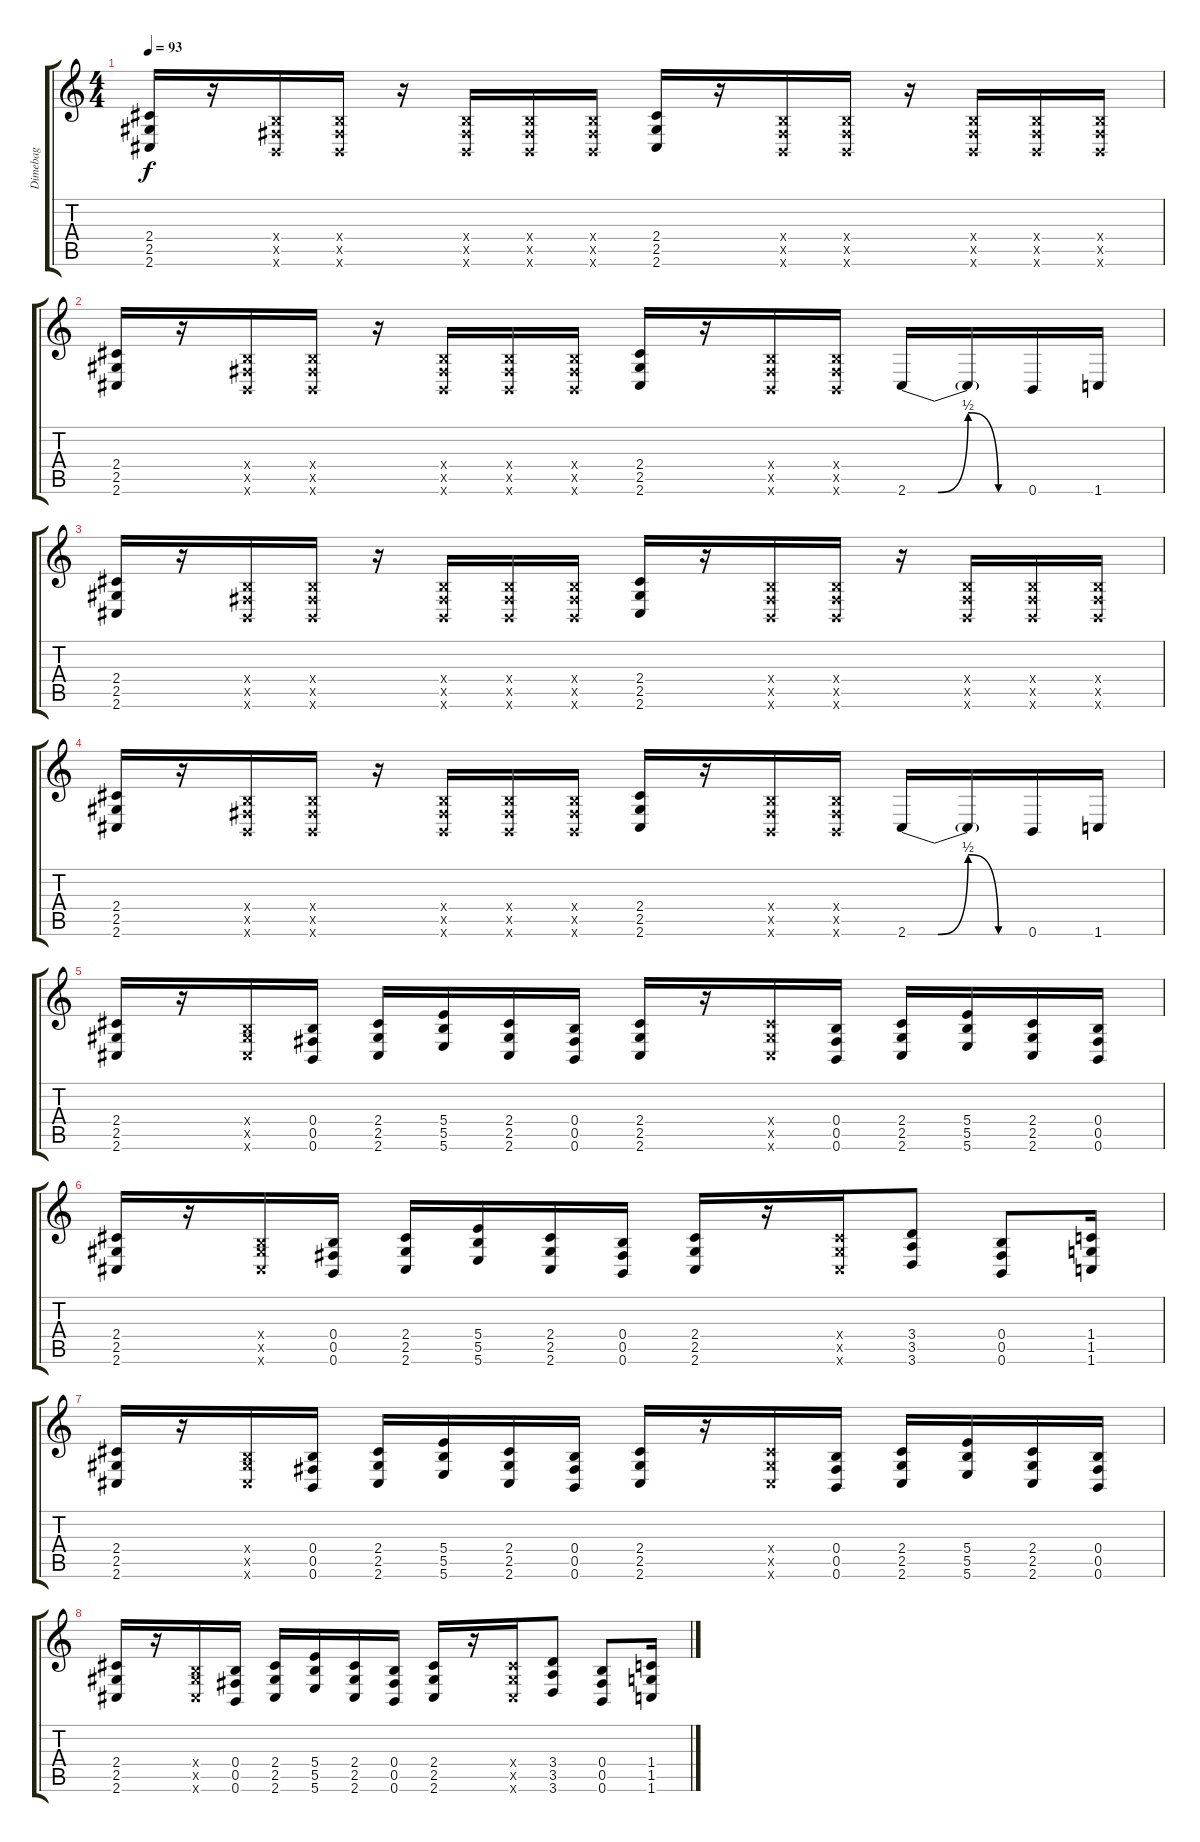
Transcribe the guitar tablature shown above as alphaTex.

\track ("Dimebag" "Dimebag") {instrument distortionguitar}
\staff {score tabs}
\tuning (Db4 Ab3 E3 B2 Gb2 B1) {hide}
\ts (4 4)
\tempo 93
\clef g2
\ks c
(2.4 2.5 2.6).16{dy f} r.16 (0.4{x} 0.5{x} 0.6{x}).16 (0.4{x} 0.5{x} 0.6{x}).16 r.16 (0.4{x} 0.5{x} 0.6{x}).16 (0.4{x} 0.5{x} 0.6{x}).16 (0.4{x} 0.5{x} 0.6{x}).16 (2.4 2.5 2.6).16 r.16 (0.4{x} 0.5{x} 0.6{x}).16 (0.4{x} 0.5{x} 0.6{x}).16 r.16 (0.4{x} 0.5{x} 0.6{x}).16 (0.4{x} 0.5{x} 0.6{x}).16 (0.4{x} 0.5{x} 0.6{x}).16 |
(2.4 2.5 2.6).16 r.16 (0.4{x} 0.5{x} 0.6{x}).16 (0.4{x} 0.5{x} 0.6{x}).16 r.16 (0.4{x} 0.5{x} 0.6{x}).16 (0.4{x} 0.5{x} 0.6{x}).16 (0.4{x} 0.5{x} 0.6{x}).16 (2.4 2.5 2.6).16 r.16 (0.4{x} 0.5{x} 0.6{x}).16 (0.4{x} 0.5{x} 0.6{x}).16 2.6{be (custom 0 0 15 0 30 2 45 0 60 0)}.16 2.6{t}.16 0.6.16 1.6.16 |
(2.4 2.5 2.6).16 r.16 (0.4{x} 0.5{x} 0.6{x}).16 (0.4{x} 0.5{x} 0.6{x}).16 r.16 (0.4{x} 0.5{x} 0.6{x}).16 (0.4{x} 0.5{x} 0.6{x}).16 (0.4{x} 0.5{x} 0.6{x}).16 (2.4 2.5 2.6).16 r.16 (0.4{x} 0.5{x} 0.6{x}).16 (0.4{x} 0.5{x} 0.6{x}).16 r.16 (0.4{x} 0.5{x} 0.6{x}).16 (0.4{x} 0.5{x} 0.6{x}).16 (0.4{x} 0.5{x} 0.6{x}).16 |
(2.4 2.5 2.6).16 r.16 (0.4{x} 0.5{x} 0.6{x}).16 (0.4{x} 0.5{x} 0.6{x}).16 r.16 (0.4{x} 0.5{x} 0.6{x}).16 (0.4{x} 0.5{x} 0.6{x}).16 (0.4{x} 0.5{x} 0.6{x}).16 (2.4 2.5 2.6).16 r.16 (0.4{x} 0.5{x} 0.6{x}).16 (0.4{x} 0.5{x} 0.6{x}).16 2.6{be (custom 0 0 15 0 30 2 45 0 60 0)}.16 2.6{t}.16 0.6.16 1.6.16 |
(2.4 2.5 2.6).16 r.16 (0.4{x} 2.5{x} 2.6{x}).16 (0.4 0.5 0.6).16 (2.4 2.5 2.6).16 (5.4 5.5 5.6).16 (2.4 2.5 2.6).16 (0.4 0.5 0.6).16 (2.4 2.5 2.6).16 r.16 (2.4{x} 2.5{x} 2.6{x}).16 (0.4 0.5 0.6).16 (2.4 2.5 2.6).16 (5.4 5.5 5.6).16 (2.4 2.5 2.6).16 (0.4 0.5 0.6).16 |
(2.4 2.5 2.6).16 r.16 (0.4{x} 2.5{x} 2.6{x}).16 (0.4 0.5 0.6).16 (2.4 2.5 2.6).16 (5.4 5.5 5.6).16 (2.4 2.5 2.6).16 (0.4 0.5 0.6).16 (2.4 2.5 2.6).16 r.16 (2.4{x} 2.5{x} 2.6{x}).16 (3.4 3.5 3.6).8 (0.4 0.5 0.6).8 (1.4 1.5 1.6).16 |
(2.4 2.5 2.6).16 r.16 (0.4{x} 2.5{x} 2.6{x}).16 (0.4 0.5 0.6).16 (2.4 2.5 2.6).16 (5.4 5.5 5.6).16 (2.4 2.5 2.6).16 (0.4 0.5 0.6).16 (2.4 2.5 2.6).16 r.16 (2.4{x} 2.5{x} 2.6{x}).16 (0.4 0.5 0.6).16 (2.4 2.5 2.6).16 (5.4 5.5 5.6).16 (2.4 2.5 2.6).16 (0.4 0.5 0.6).16 |
(2.4 2.5 2.6).16 r.16 (0.4{x} 2.5{x} 2.6{x}).16 (0.4 0.5 0.6).16 (2.4 2.5 2.6).16 (5.4 5.5 5.6).16 (2.4 2.5 2.6).16 (0.4 0.5 0.6).16 (2.4 2.5 2.6).16 r.16 (2.4{x} 2.5{x} 2.6{x}).16 (3.4 3.5 3.6).8 (0.4 0.5 0.6).8 (1.4 1.5 1.6).16
